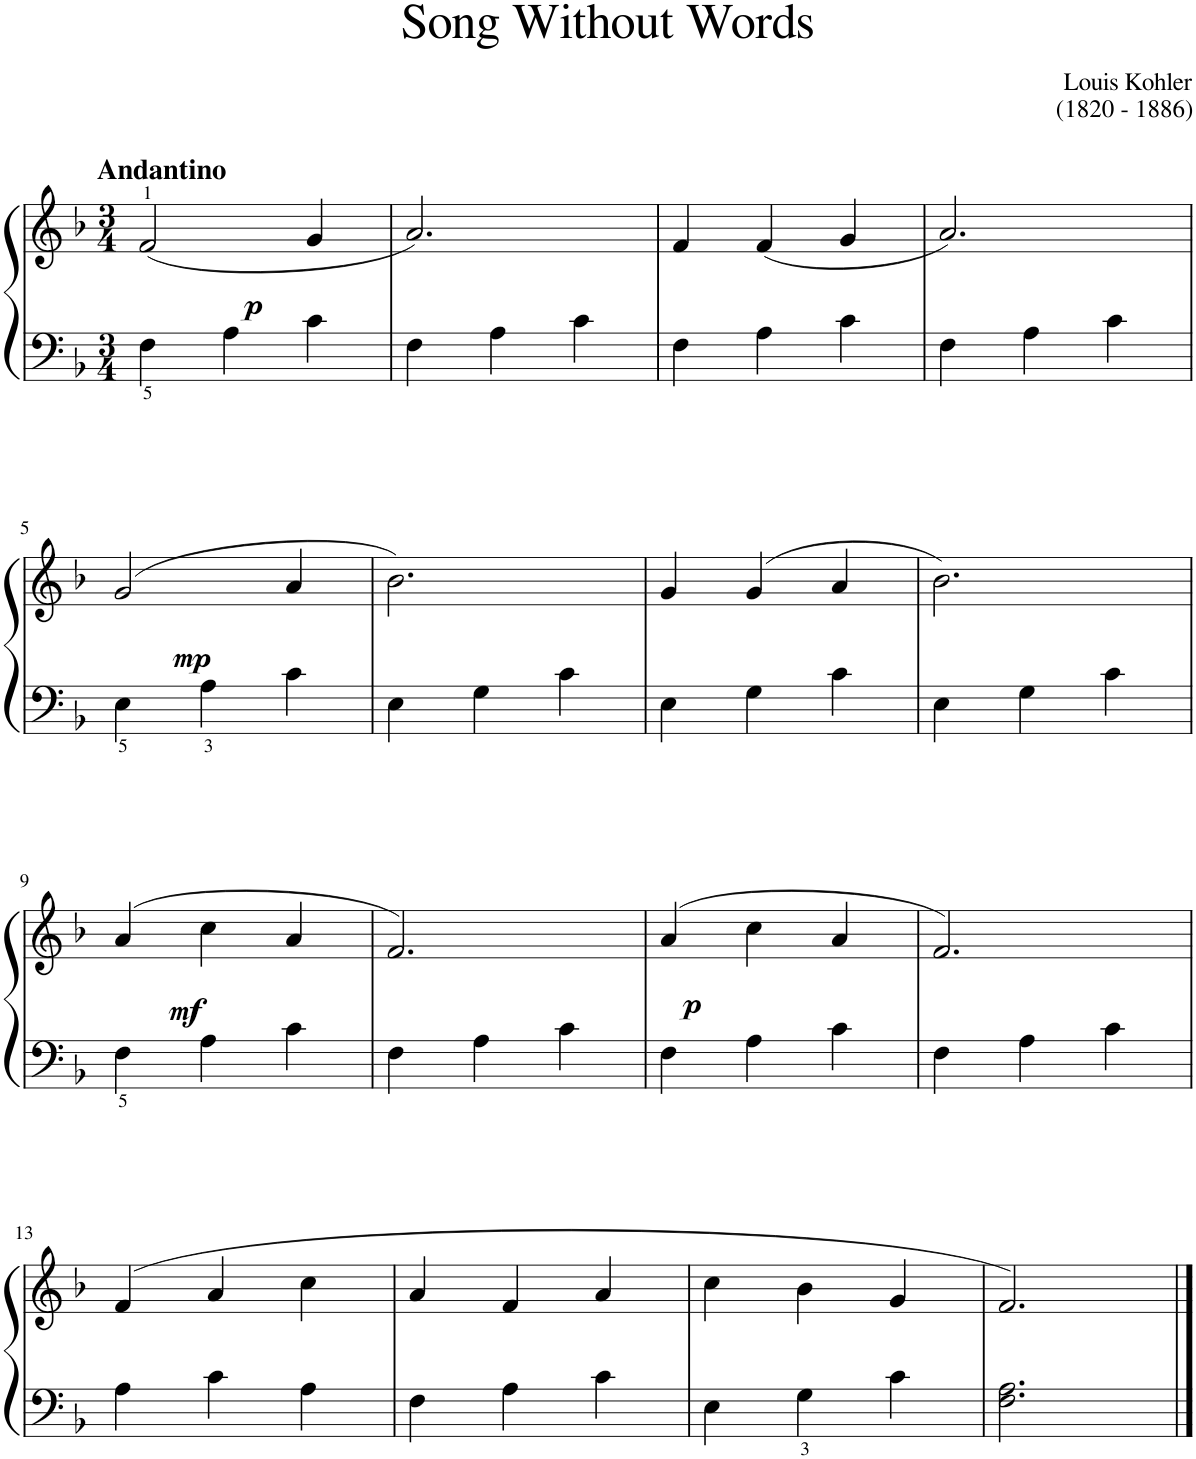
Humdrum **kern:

**kern	**kern	**dynam
*part1	*part1	*part1
*staff2	*staff1	*staff1/2
*I"Piano	*	*
*I'Pno	*	*
*clefF4	*clefG2	*
*k[b-]	*k[b-]	*
*M3/4	*M3/4	*
=1	=1	=1
!	!LO:TX:a:B:t=Andantino	!
!	!	!LO:DY:b
4F\	(2f/	p
4A\	.	.
4c\	4g/	.
=2	=2	=2
4F\	2.a/)	.
4A\	.	.
4c\	.	.
=3	=3	=3
4F\	4f/	.
4A\	(4f/	.
4c\	4g/	.
=4	=4	=4
4F\	2.a/)	.
4A\	.	.
4c\	.	.
!!LO:LB:g=z
=5	=5	=5
!	!	!LO:DY:b
4E\	(2g/	mp
4A\	.	.
4c\	4a/	.
=6	=6	=6
4E\	2.b-\)	.
4G\	.	.
4c\	.	.
=7	=7	=7
4E\	4g/	.
4G\	(4g/	.
4c\	4a/	.
=8	=8	=8
4E\	2.b-\)	.
4G\	.	.
4c\	.	.
!!LO:LB:g=z
=9	=9	=9
!	!	!LO:DY:b
4F\	(4a/	mf
4A\	4cc\	.
4c\	4a/	.
=10	=10	=10
4F\	2.f/)	.
4A\	.	.
4c\	.	.
=11	=11	=11
!	!	!LO:DY:b
4F\	(4a/	p
4A\	4cc\	.
4c\	4a/	.
=12	=12	=12
4F\	2.f/)	.
4A\	.	.
4c\	.	.
!!LO:LB:g=z
=13	=13	=13
4A\	(4f/	.
4c\	4a/	.
4A\	4cc\	.
=14	=14	=14
4F\	4a/	.
4A\	4f/	.
4c\	4a/	.
=15	=15	=15
4E\	4cc\	.
4G\	4b-\	.
4c\	4g/	.
=16	=16	=16
2.F\ 2.A\	2.f/)	.
==	==	==
*-	*-	*-
